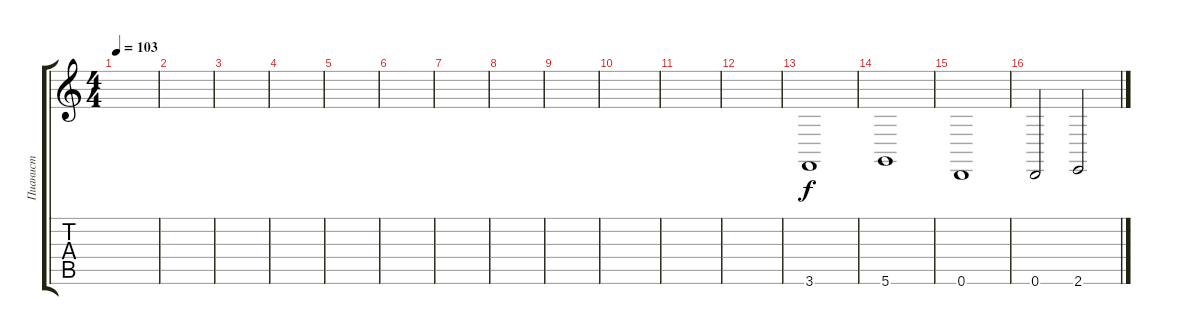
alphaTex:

\track ("Пианист" "Пианист") {instrument pad4choir}
\staff {score tabs}
\tuning (E4 B3 G3 D3 A2 D2) {hide}
\ts (4 4)
\tempo 103
\clef g2
\ks c
|
|
|
|
|
|
|
|
|
|
|
|
3.6.1 |
5.6.1 |
0.6.1 |
0.6.2 2.6.2
